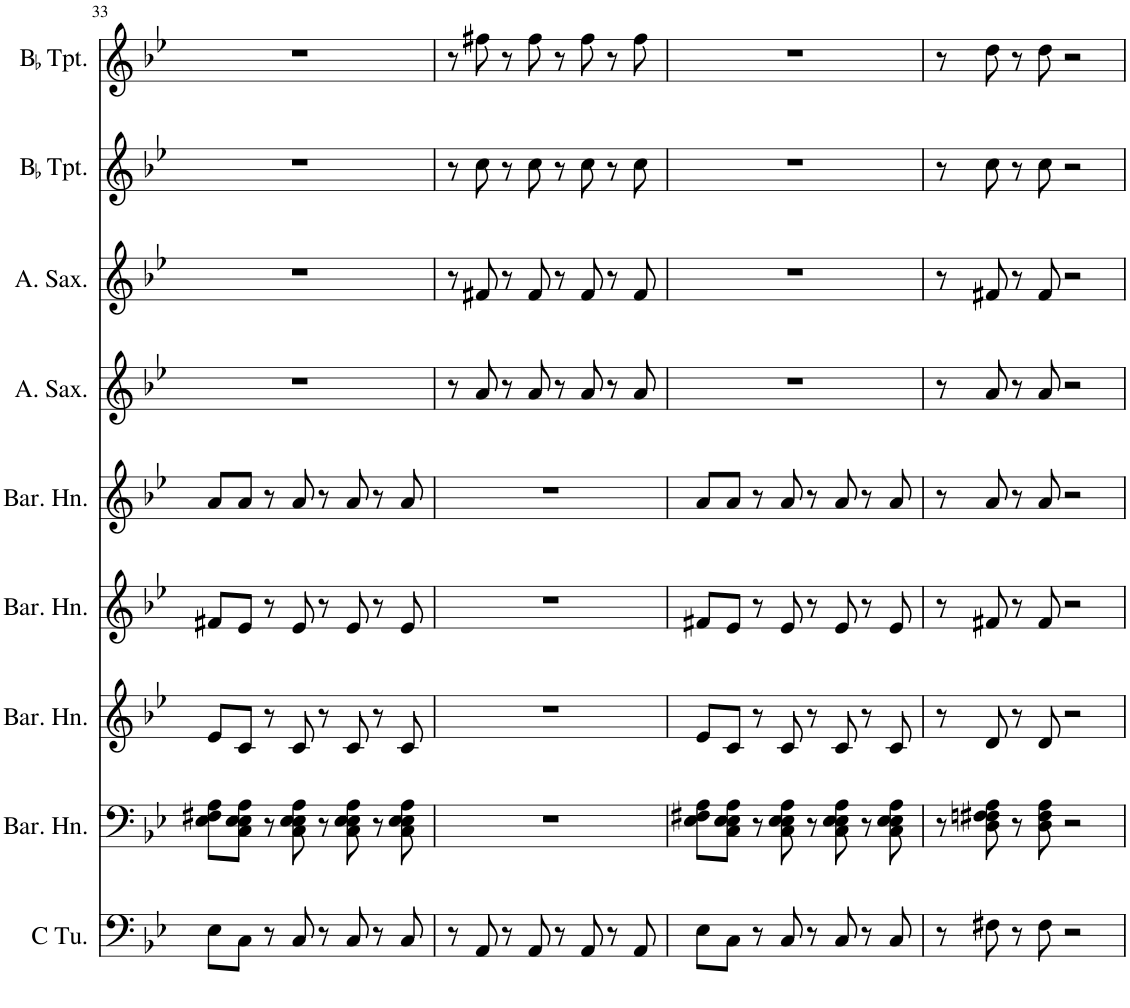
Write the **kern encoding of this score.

**kern	**kern	**kern	**kern	**kern	**kern	**kern	**kern	**kern
*part9	*part8	*part7	*part6	*part5	*part4	*part3	*part2	*part1
*staff9	*staff8	*staff7	*staff6	*staff5	*staff4	*staff3	*staff2	*staff1
*I"C Tuba	*I"Baritone Horn	*I"Baritone Horn	*I"Baritone Horn	*I"Baritone Horn	*I"Alto Saxophone	*I"Alto Saxophone	*I"BaccidentalFlat Trumpet	*I"BaccidentalFlat Trumpet
*I'C Tu.	*I'Bar. Hn.	*I'Bar. Hn.	*I'Bar. Hn.	*I'Bar. Hn.	*I'A. Sax.	*I'A. Sax.	*I'BaccidentalFlat Tpt.	*I'BaccidentalFlat Tpt.
!!LO:PB:g=z
*clefF4	*clefF4	*clefG2	*clefG2	*clefG2	*clefG2	*clefG2	*clefG2	*clefG2
*	*ITrd4c7	*ITrd4c7	*ITrd4c7	*ITrd4c7	*ITrd5c9	*ITrd5c9	*ITrd1c2	*ITrd1c2
*k[b-e-]	*k[b-e-]	*k[b-e-]	*k[b-e-]	*k[b-e-]	*k[b-e-]	*k[b-e-]	*k[b-e-]	*k[b-e-]
*M2/2	*M2/2	*M2/2	*M2/2	*M2/2	*M2/2	*M2/2	*M2/2	*M2/2
=33	=33	=33	=33	=33	=33	=33	=33	=33
8E-\L	8E-\ 8F#X\ 8A\L	8e-/L	8f#X/L	8a/L	1r	1r	1r	1r
8C\J	8C\ 8E-\ 8E-\ 8A\J	8c/J	8e-/J	8a/J	.	.	.	.
8r	8r	8r	8r	8r	.	.	.	.
8C/	8C\ 8E-\ 8E-\ 8A\	8c/	8e-/	8a/	.	.	.	.
8r	8r	8r	8r	8r	.	.	.	.
8C/	8C\ 8E-\ 8E-\ 8A\	8c/	8e-/	8a/	.	.	.	.
8r	8r	8r	8r	8r	.	.	.	.
8C/	8C\ 8E-\ 8E-\ 8A\	8c/	8e-/	8a/	.	.	.	.
=34	=34	=34	=34	=34	=34	=34	=34	=34
8r	1r	1r	1r	1r	8r	8r	8r	8r
8AA/	.	.	.	.	8a/	8f#X/	8cc\	8ff#X\
8r	.	.	.	.	8r	8r	8r	8r
8AA/	.	.	.	.	8a/	8f#/	8cc\	8ff#\
8r	.	.	.	.	8r	8r	8r	8r
8AA/	.	.	.	.	8a/	8f#/	8cc\	8ff#\
8r	.	.	.	.	8r	8r	8r	8r
8AA/	.	.	.	.	8a/	8f#/	8cc\	8ff#\
=35	=35	=35	=35	=35	=35	=35	=35	=35
8E-\L	8E-\ 8F#X\ 8A\L	8e-/L	8f#X/L	8a/L	1r	1r	1r	1r
8C\J	8C\ 8E-\ 8E-\ 8A\J	8c/J	8e-/J	8a/J	.	.	.	.
8r	8r	8r	8r	8r	.	.	.	.
8C/	8C\ 8E-\ 8E-\ 8A\	8c/	8e-/	8a/	.	.	.	.
8r	8r	8r	8r	8r	.	.	.	.
8C/	8C\ 8E-\ 8E-\ 8A\	8c/	8e-/	8a/	.	.	.	.
8r	8r	8r	8r	8r	.	.	.	.
8C/	8C\ 8E-\ 8E-\ 8A\	8c/	8e-/	8a/	.	.	.	.
=36	=36	=36	=36	=36	=36	=36	=36	=36
8r	8r	8r	8r	8r	8r	8r	8r	8r
8F#X\	8D\ 8Fn\ 8F#X\ 8A\	8d/	8f#X/	8a/	8a/	8f#X/	8cc\	8dd\
8r	8r	8r	8r	8r	8r	8r	8r	8r
8F#\	8D\ 8F#\ 8A\	8d/	8f#/	8a/	8a/	8f#/	8cc\	8dd\
2r	2r	2r	2r	2r	2r	2r	2r	2r
=	=	=	=	=	=	=	=	=
*-	*-	*-	*-	*-	*-	*-	*-	*-
